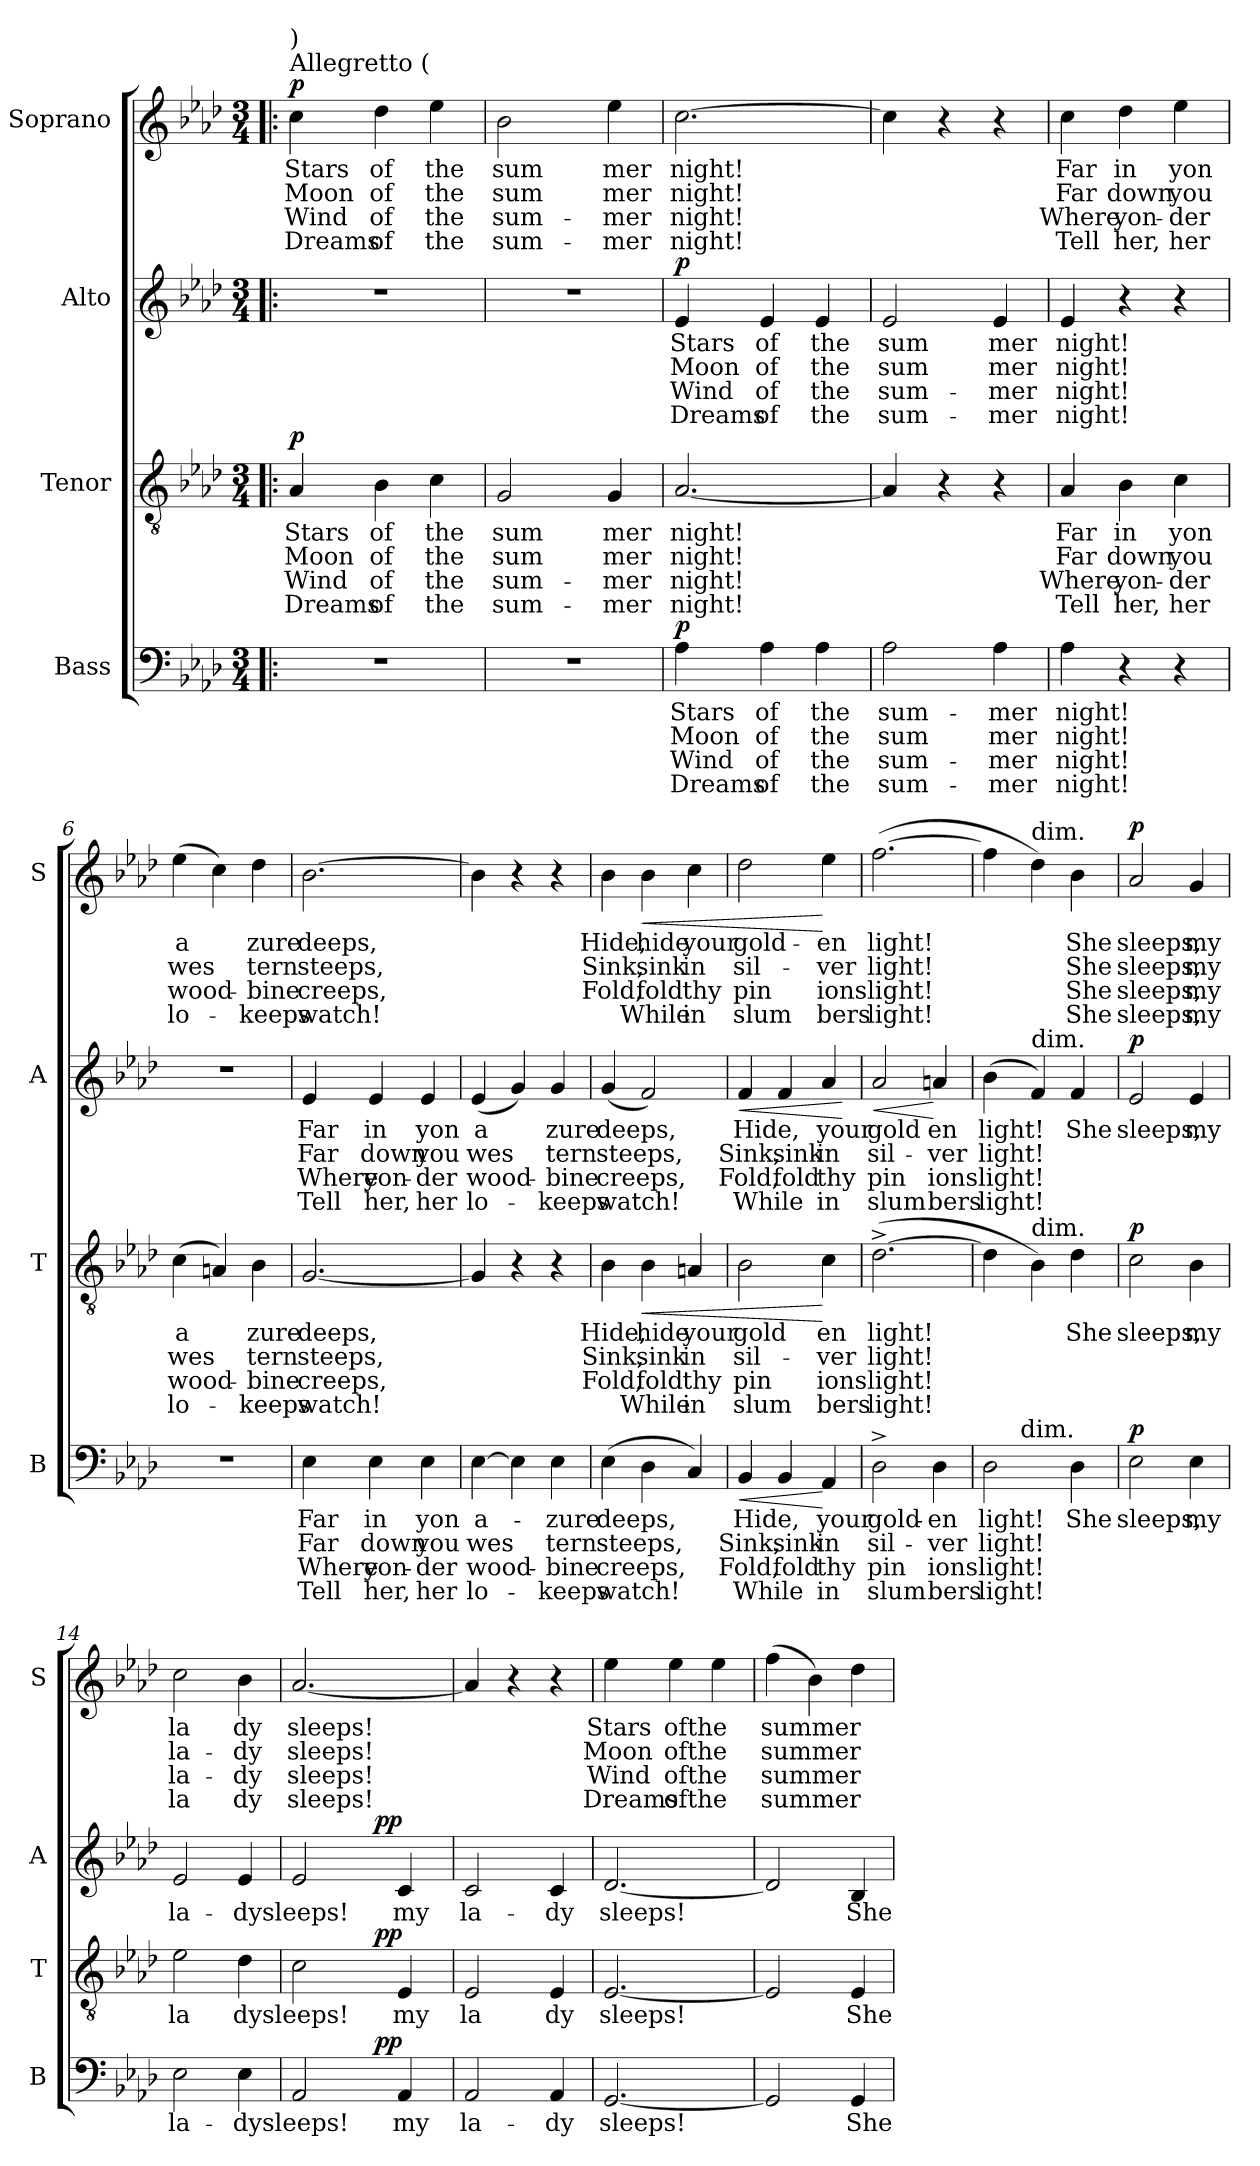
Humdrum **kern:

**kern	**text	**text	**text	**text	**dynam	**kern	**text	**text	**text	**text	**dynam	**kern	**text	**text	**text	**text	**dynam	**kern	**text	**text	**text	**text	**dynam
*part4	*part4	*part4	*part4	*part4	*part4	*part3	*part3	*part3	*part3	*part3	*part3	*part2	*part2	*part2	*part2	*part2	*part2	*part1	*part1	*part1	*part1	*part1	*part1
*staff4	*staff4	*staff4	*staff4	*staff4	*staff4	*staff3	*staff3	*staff3	*staff3	*staff3	*staff3	*staff2	*staff2	*staff2	*staff2	*staff2	*staff2	*staff1	*staff1	*staff1	*staff1	*staff1	*staff1
*I"Bass	*	*	*	*	*	*I"Tenor	*	*	*	*	*	*I"Alto	*	*	*	*	*	*I"Soprano	*	*	*	*	*
*I'B	*	*	*	*	*	*I'T	*	*	*	*	*	*I'A	*	*	*	*	*	*I'S	*	*	*	*	*
*clefF4	*	*	*	*	*	*clefGv2	*	*	*	*	*	*clefG2	*	*	*	*	*	*clefG2	*	*	*	*	*
*k[b-e-a-d-]	*	*	*	*	*	*k[b-e-a-d-]	*	*	*	*	*	*k[b-e-a-d-]	*	*	*	*	*	*k[b-e-a-d-]	*	*	*	*	*
*A-:	*	*	*	*	*	*A-:	*	*	*	*	*	*A-:	*	*	*	*	*	*A-:	*	*	*	*	*
*M3/4	*	*	*	*	*	*M3/4	*	*	*	*	*	*M3/4	*	*	*	*	*	*M3/4	*	*	*	*	*
=1!|:	=1!|:	=1!|:	=1!|:	=1!|:	=1!|:	=1!|:	=1!|:	=1!|:	=1!|:	=1!|:	=1!|:	=1!|:	=1!|:	=1!|:	=1!|:	=1!|:	=1!|:	=1!|:	=1!|:	=1!|:	=1!|:	=1!|:	=1!|:
!	!	!	!	!	!	!	!	!	!	!	!	!	!	!	!	!	!	!LO:TX:a:t=Allegretto (	!	!	!	!	!
!	!	!	!	!	!	!	!	!	!	!	!	!	!	!	!	!	!	!LO:TX:a:t=)	!	!	!	!	!
!LO:N:vis=1	!	!	!	!	!	!	!LO:LY:b	!LO:LY:b	!LO:LY:b	!LO:LY:b	!LO:DY:a	!LO:N:vis=1	!	!	!	!	!	!	!LO:LY:b	!LO:LY:b	!LO:LY:b	!LO:LY:b	!LO:DY:a
2.r	.	.	.	.	.	4A-/	Stars	Moon	Wind	Dreams	p	2.r	.	.	.	.	.	4cc\	Stars	Moon	Wind	Dreams	p
!	!	!	!	!	!	!	!LO:LY:b	!LO:LY:b	!LO:LY:b	!LO:LY:b	!	!	!	!	!	!	!	!	!LO:LY:b	!LO:LY:b	!LO:LY:b	!LO:LY:b	!
.	.	.	.	.	.	4B-\	of	of	of	of	.	.	.	.	.	.	.	4dd-\	of	of	of	of	.
!	!	!	!	!	!	!	!LO:LY:b	!LO:LY:b	!LO:LY:b	!LO:LY:b	!	!	!	!	!	!	!	!	!LO:LY:b	!LO:LY:b	!LO:LY:b	!LO:LY:b	!
.	.	.	.	.	.	4c\	the	the	the	the	.	.	.	.	.	.	.	4ee-\	the	the	the	the	.
=2	=2	=2	=2	=2	=2	=2	=2	=2	=2	=2	=2	=2	=2	=2	=2	=2	=2	=2	=2	=2	=2	=2	=2
!LO:N:vis=1	!	!	!	!	!	!	!LO:LY:b	!LO:LY:b	!LO:LY:b	!LO:LY:b	!	!LO:N:vis=1	!	!	!	!	!	!	!LO:LY:b	!LO:LY:b	!LO:LY:b	!LO:LY:b	!
*	*	*	*	*	*	*	*	*	*	*	*	*	*	*	*	*	*	*^	*	*	*	*	*
2.r	.	.	.	.	.	2G/	sum	sum	sum-	sum-	.	2.r	.	.	.	.	.	2b-\	4ryy	sum	sum	sum-	sum-	.
*	*	*	*	*	*	*	*	*	*	*	*	*	*	*	*	*	*	*MM160	*	*	*	*	*	*
.	.	.	.	.	.	.	.	.	.	.	.	.	.	.	.	.	.	.	2ryy	.	.	.	.	.
!	!	!	!	!	!	!	!LO:LY:b	!LO:LY:b	!LO:LY:b	!LO:LY:b	!	!	!	!	!	!	!	!	!	!LO:LY:b	!LO:LY:b	!LO:LY:b	!LO:LY:b	!
.	.	.	.	.	.	4G/	mer	mer	-mer	-mer	.	.	.	.	.	.	.	4ee-\	.	mer	mer	-mer	-mer	.
=3	=3	=3	=3	=3	=3	=3	=3	=3	=3	=3	=3	=3	=3	=3	=3	=3	=3	=3	=3	=3	=3	=3	=3	=3
!	!LO:LY:b	!LO:LY:b	!LO:LY:b	!LO:LY:b	!LO:DY:a	!	!LO:LY:b	!LO:LY:b	!LO:LY:b	!LO:LY:b	!	!	!LO:LY:b	!LO:LY:b	!LO:LY:b	!LO:LY:b	!LO:DY:a	!	!	!LO:LY:b	!LO:LY:b	!LO:LY:b	!LO:LY:b	!
*	*	*	*	*	*	*	*	*	*	*	*	*	*	*	*	*	*	*v	*v	*	*	*	*	*
4A-\	Stars	Moon	Wind	Dreams	p	[<2.A-/	night!	night!	night!	night!	.	4e-/	Stars	Moon	Wind	Dreams	p	[>2.cc\	night!	night!	night!	night!	.
!	!LO:LY:b	!LO:LY:b	!LO:LY:b	!LO:LY:b	!	!	!	!	!	!	!	!	!LO:LY:b	!LO:LY:b	!LO:LY:b	!LO:LY:b	!	!	!	!	!	!	!
4A-\	of	of	of	of	.	.	.	.	.	.	.	4e-/	of	of	of	of	.	.	.	.	.	.	.
!	!LO:LY:b	!LO:LY:b	!LO:LY:b	!LO:LY:b	!	!	!	!	!	!	!	!	!LO:LY:b	!LO:LY:b	!LO:LY:b	!LO:LY:b	!	!	!	!	!	!	!
4A-\	the	the	the	the	.	.	.	.	.	.	.	4e-/	the	the	the	the	.	.	.	.	.	.	.
=4	=4	=4	=4	=4	=4	=4	=4	=4	=4	=4	=4	=4	=4	=4	=4	=4	=4	=4	=4	=4	=4	=4	=4
!	!LO:LY:b	!LO:LY:b	!LO:LY:b	!LO:LY:b	!	!	!	!	!	!	!	!	!LO:LY:b	!LO:LY:b	!LO:LY:b	!LO:LY:b	!	!	!	!	!	!	!
2A-\	sum-	sum	sum-	sum-	.	4A-/]	.	.	.	.	.	2e-/	sum	sum	sum-	sum-	.	4cc\]	.	.	.	.	.
.	.	.	.	.	.	4r	.	.	.	.	.	.	.	.	.	.	.	4r	.	.	.	.	.
!	!LO:LY:b	!LO:LY:b	!LO:LY:b	!LO:LY:b	!	!	!	!	!	!	!	!	!LO:LY:b	!LO:LY:b	!LO:LY:b	!LO:LY:b	!	!	!	!	!	!	!
4A-\	-mer	mer	-mer	-mer	.	4r	.	.	.	.	.	4e-/	mer	mer	-mer	-mer	.	4r	.	.	.	.	.
=5	=5	=5	=5	=5	=5	=5	=5	=5	=5	=5	=5	=5	=5	=5	=5	=5	=5	=5	=5	=5	=5	=5	=5
!	!LO:LY:b	!LO:LY:b	!LO:LY:b	!LO:LY:b	!	!	!LO:LY:b	!LO:LY:b	!LO:LY:b	!LO:LY:b	!	!	!LO:LY:b	!LO:LY:b	!LO:LY:b	!LO:LY:b	!	!	!LO:LY:b	!LO:LY:b	!LO:LY:b	!LO:LY:b	!
4A-\	night!	night!	night!	night!	.	4A-/	Far	Far	Where	Tell	.	4e-/	night!	night!	night!	night!	.	4cc\	Far	Far	Where	Tell	.
!	!	!	!	!	!	!	!LO:LY:b	!LO:LY:b	!LO:LY:b	!LO:LY:b	!	!	!	!	!	!	!	!	!LO:LY:b	!LO:LY:b	!LO:LY:b	!LO:LY:b	!
4r	.	.	.	.	.	4B-\	in	down	yon-	her,	.	4r	.	.	.	.	.	4dd-\	in	down	yon-	her,	.
!	!	!	!	!	!	!	!LO:LY:b	!LO:LY:b	!LO:LY:b	!LO:LY:b	!	!	!	!	!	!	!	!	!LO:LY:b	!LO:LY:b	!LO:LY:b	!LO:LY:b	!
4r	.	.	.	.	.	4c\	yon	you	-der	her	.	4r	.	.	.	.	.	4ee-\	yon	you	-der	her	.
=6	=6	=6	=6	=6	=6	=6	=6	=6	=6	=6	=6	=6	=6	=6	=6	=6	=6	=6	=6	=6	=6	=6	=6
!LO:N:vis=1	!	!	!	!	!	!	!LO:LY:b	!LO:LY:b	!LO:LY:b	!LO:LY:b	!	!LO:N:vis=1	!	!	!	!	!	!	!LO:LY:b	!LO:LY:b	!LO:LY:b	!LO:LY:b	!
2.r	.	.	.	.	.	(>4c\	a	wes	wood-	lo-	.	2.r	.	.	.	.	.	(>4ee-\	a	wes	wood-	lo-	.
.	.	.	.	.	.	4An/)	.	.	.	.	.	.	.	.	.	.	.	4cc\)	.	.	.	.	.
!	!	!	!	!	!	!	!LO:LY:b	!LO:LY:b	!LO:LY:b	!LO:LY:b	!	!	!	!	!	!	!	!	!LO:LY:b	!LO:LY:b	!LO:LY:b	!LO:LY:b	!
.	.	.	.	.	.	4B-\	zure	tern	-bine	-keeps	.	.	.	.	.	.	.	4dd-\	zure	tern	-bine	-keeps	.
!!LO:LB:g=z
=7	=7	=7	=7	=7	=7	=7	=7	=7	=7	=7	=7	=7	=7	=7	=7	=7	=7	=7	=7	=7	=7	=7	=7
!	!LO:LY:b	!LO:LY:b	!LO:LY:b	!LO:LY:b	!	!	!LO:LY:b	!LO:LY:b	!LO:LY:b	!LO:LY:b	!	!	!LO:LY:b	!LO:LY:b	!LO:LY:b	!LO:LY:b	!	!	!LO:LY:b	!LO:LY:b	!LO:LY:b	!LO:LY:b	!
4E-\	Far	Far	Where	Tell	.	[<2.G/	deeps,	steeps,	creeps,	watch!	.	4e-/	Far	Far	Where	Tell	.	[>2.b-\	deeps,	steeps,	creeps,	watch!	.
!	!LO:LY:b	!LO:LY:b	!LO:LY:b	!LO:LY:b	!	!	!	!	!	!	!	!	!LO:LY:b	!LO:LY:b	!LO:LY:b	!LO:LY:b	!	!	!	!	!	!	!
4E-\	in	down	yon-	her,	.	.	.	.	.	.	.	4e-/	in	down	yon-	her,	.	.	.	.	.	.	.
!	!LO:LY:b	!LO:LY:b	!LO:LY:b	!LO:LY:b	!	!	!	!	!	!	!	!	!LO:LY:b	!LO:LY:b	!LO:LY:b	!LO:LY:b	!	!	!	!	!	!	!
4E-\	yon	you	-der	her	.	.	.	.	.	.	.	4e-/	yon	you	-der	her	.	.	.	.	.	.	.
=8	=8	=8	=8	=8	=8	=8	=8	=8	=8	=8	=8	=8	=8	=8	=8	=8	=8	=8	=8	=8	=8	=8	=8
!	!LO:LY:b	!LO:LY:b	!LO:LY:b	!LO:LY:b	!	!	!	!	!	!	!	!	!LO:LY:b	!LO:LY:b	!LO:LY:b	!LO:LY:b	!	!	!	!	!	!	!
[>4E-\	a-	wes	wood-	lo-	.	4G/]	.	.	.	.	.	(<4e-/	a	wes	wood-	lo-	.	4b-\]	.	.	.	.	.
4E-\]	.	.	.	.	.	4r	.	.	.	.	.	4g/)	.	.	.	.	.	4r	.	.	.	.	.
!	!LO:LY:b	!LO:LY:b	!LO:LY:b	!LO:LY:b	!	!	!	!	!	!	!	!	!LO:LY:b	!LO:LY:b	!LO:LY:b	!LO:LY:b	!	!	!	!	!	!	!
4E-\	zure	tern	-bine	-keeps	.	4r	.	.	.	.	.	4g/	zure	tern	-bine	-keeps	.	4r	.	.	.	.	.
=9	=9	=9	=9	=9	=9	=9	=9	=9	=9	=9	=9	=9	=9	=9	=9	=9	=9	=9	=9	=9	=9	=9	=9
!	!LO:LY:b	!LO:LY:b	!LO:LY:b	!LO:LY:b	!	!	!LO:LY:b	!LO:LY:b	!LO:LY:b	!	!	!	!LO:LY:b	!LO:LY:b	!LO:LY:b	!LO:LY:b	!	!	!LO:LY:b	!LO:LY:b	!LO:LY:b	!	!
(>4E-\	deeps,	steeps,	creeps,	watch!	.	4B-\	Hide,	Sink,	Fold,	.	.	(<4g/	deeps,	steeps,	creeps,	watch!	.	4b-\	Hide,	Sink,	Fold,	.	.
!	!	!	!	!	!	!	!LO:LY:b	!LO:LY:b	!LO:LY:b	!LO:LY:b	!LO:HP:b	!	!	!	!	!	!	!	!LO:LY:b	!LO:LY:b	!LO:LY:b	!LO:LY:b	!LO:HP:b
4D-\	.	.	.	.	.	4B-\	hide	sink	fold	While	<	2f/)	.	.	.	.	.	4b-\	hide	sink	fold	While	<
!	!	!	!	!	!	!	!LO:LY:b	!LO:LY:b	!LO:LY:b	!LO:LY:b	!	!	!	!	!	!	!	!	!LO:LY:b	!LO:LY:b	!LO:LY:b	!LO:LY:b	!
4C/)	.	.	.	.	.	4An/	your	in	thy	in	.	.	.	.	.	.	.	4cc\	your	in	thy	in	.
=10	=10	=10	=10	=10	=10	=10	=10	=10	=10	=10	=10	=10	=10	=10	=10	=10	=10	=10	=10	=10	=10	=10	=10
!	!LO:LY:b	!LO:LY:b	!LO:LY:b	!LO:LY:b	!LO:HP:b	!	!LO:LY:b	!LO:LY:b	!LO:LY:b	!LO:LY:b	!	!	!LO:LY:b	!LO:LY:b	!LO:LY:b	!LO:LY:b	!LO:HP:b	!	!LO:LY:b	!LO:LY:b	!LO:LY:b	!LO:LY:b	!
4BB-/	Hide,	Sink,	Fold,	While	<	2B-\	gold	sil-	pin	slum	.	4f/	Hide,	Sink,	Fold,	While	<	2dd-\	gold-	sil-	pin	slum	.
!	!	!LO:LY:b	!LO:LY:b	!	!	!	!	!	!	!	!	!	!	!LO:LY:b	!LO:LY:b	!	!	!	!	!	!	!	!
4BB-/	.	sink	fold	.	.	.	.	.	.	.	.	4f/	.	sink	fold	.	.	.	.	.	.	.	.
!	!LO:LY:b	!LO:LY:b	!LO:LY:b	!LO:LY:b	!	!	!LO:LY:b	!LO:LY:b	!LO:LY:b	!LO:LY:b	!	!	!LO:LY:b	!LO:LY:b	!LO:LY:b	!LO:LY:b	!	!	!LO:LY:b	!LO:LY:b	!LO:LY:b	!LO:LY:b	!
4AA-/	your	in	thy	in	[	4c\	en	-ver	ions	bers	[	4a-/	your	in	thy	in	.	4ee-\	-en	-ver	ions	bers	[
.	.	.	.	.	.	.	.	.	.	.	.	.	.	.	.	.	[	.	.	.	.	.	.
=11	=11	=11	=11	=11	=11	=11	=11	=11	=11	=11	=11	=11	=11	=11	=11	=11	=11	=11	=11	=11	=11	=11	=11
!	!LO:LY:b	!LO:LY:b	!LO:LY:b	!LO:LY:b	!	!	!LO:LY:b	!LO:LY:b	!LO:LY:b	!LO:LY:b	!	!	!LO:LY:b	!LO:LY:b	!LO:LY:b	!LO:LY:b	!LO:HP:b	!	!LO:LY:b	!LO:LY:b	!LO:LY:b	!LO:LY:b	!
2D-^>\	gold-	sil-	pin	slum	.	(>[>2.d-^>\	light!	light!	light!	light!	.	2a-/	gold	sil-	pin	slum	<	(>[>2.ff\	light!	light!	light!	light!	.
!	!LO:LY:b	!LO:LY:b	!LO:LY:b	!LO:LY:b	!	!	!	!	!	!	!	!	!LO:LY:b	!LO:LY:b	!LO:LY:b	!LO:LY:b	!	!	!	!	!	!	!
4D-\	-en	-ver	ions	bers	.	.	.	.	.	.	.	4an/	en	-ver	ions	bers	[	.	.	.	.	.	.
=12	=12	=12	=12	=12	=12	=12	=12	=12	=12	=12	=12	=12	=12	=12	=12	=12	=12	=12	=12	=12	=12	=12	=12
!	!LO:LY:b	!LO:LY:b	!LO:LY:b	!LO:LY:b	!	!	!	!	!	!	!	!	!LO:LY:b	!LO:LY:b	!LO:LY:b	!LO:LY:b	!	!	!	!	!	!	!
*^	*	*	*	*	*	*	*	*	*	*	*	*	*	*	*	*	*	*	*	*	*	*	*
2D-\	8..ryy	light!	light!	light!	light!	.	4d-\]	.	.	.	.	.	(>4b-\	light!	light!	light!	light!	.	4ff\]	.	.	.	.	.
!	!LO:TX:a:t=dim.	!	!	!	!	!	!	!	!	!	!	!	!	!	!	!	!	!	!	!	!	!	!	!
.	2ryy	.	.	.	.	.	.	.	.	.	.	.	.	.	.	.	.	.	.	.	.	.	.	.
!	!	!	!	!	!	!	!	!	!	!	!	!	!	!	!	!	!	!	!LO:TX:a:t=dim.	!	!	!	!	!
!	!	!	!	!	!	!	!	!	!	!	!	!	!LO:TX:a:t=dim.	!	!	!	!	!	!	!	!	!	!	!
!	!	!	!	!	!	!	!LO:TX:a:t=dim.	!	!	!	!	!	!	!	!	!	!	!	!	!	!	!	!	!
.	.	.	.	.	.	.	4B-\)	.	.	.	.	.	4f/)	.	.	.	.	.	4dd-\)	.	.	.	.	.
!	!	!LO:LY:b	!	!	!	!	!	!LO:LY:b	!	!	!	!	!	!LO:LY:b	!	!	!	!	!	!LO:LY:b	!LO:LY:b	!LO:LY:b	!LO:LY:b	!
4D-\	.	She	.	.	.	.	4d-\	She	.	.	.	.	4f/	She	.	.	.	.	4b-\	She	She	She	She	.
.	32ryy	.	.	.	.	.	.	.	.	.	.	.	.	.	.	.	.	.	.	.	.	.	.	.
!!LO:PB:g=z
=13	=13	=13	=13	=13	=13	=13	=13	=13	=13	=13	=13	=13	=13	=13	=13	=13	=13	=13	=13	=13	=13	=13	=13	=13
!	!	!LO:LY:b	!	!	!	!LO:DY:a	!	!LO:LY:b	!	!	!	!LO:DY:a	!	!LO:LY:b	!	!	!	!LO:DY:a	!	!LO:LY:b	!LO:LY:b	!LO:LY:b	!LO:LY:b	!LO:DY:a
*v	*v	*	*	*	*	*	*	*	*	*	*	*	*	*	*	*	*	*	*	*	*	*	*	*
2E-\	sleeps,	.	.	.	p	2c\	sleeps,	.	.	.	p	2e-/	sleeps,	.	.	.	p	2a-/	sleeps,	sleeps,	sleeps,	sleeps,	p
!	!LO:LY:b	!	!	!	!	!	!LO:LY:b	!	!	!	!	!	!LO:LY:b	!	!	!	!	!	!LO:LY:b	!LO:LY:b	!LO:LY:b	!LO:LY:b	!
4E-\	my	.	.	.	.	4B-\	my	.	.	.	.	4e-/	my	.	.	.	.	4g/	my	my	my	my	.
=14	=14	=14	=14	=14	=14	=14	=14	=14	=14	=14	=14	=14	=14	=14	=14	=14	=14	=14	=14	=14	=14	=14	=14
!	!LO:LY:b	!	!	!	!	!	!LO:LY:b	!	!	!	!	!	!LO:LY:b	!	!	!	!	!	!LO:LY:b	!LO:LY:b	!LO:LY:b	!LO:LY:b	!
2E-\	la-	.	.	.	.	2e-\	la	.	.	.	.	2e-/	la-	.	.	.	.	2cc\	la	la-	la-	la	.
!	!LO:LY:b	!	!	!	!	!	!LO:LY:b	!	!	!	!	!	!LO:LY:b	!	!	!	!	!	!LO:LY:b	!LO:LY:b	!LO:LY:b	!LO:LY:b	!
4E-\	-dysleeps!	.	.	.	.	4d-\	dysleeps!	.	.	.	.	4e-/	-dysleeps!	.	.	.	.	4b-\	dy	-dy	-dy	dy	.
=15	=15	=15	=15	=15	=15	=15	=15	=15	=15	=15	=15	=15	=15	=15	=15	=15	=15	=15	=15	=15	=15	=15	=15
!	!	!	!	!	!	!	!	!	!	!	!	!	!	!	!	!	!	!	!LO:LY:b	!LO:LY:b	!LO:LY:b	!LO:LY:b	!
*^	*	*	*	*	*	*^	*	*	*	*	*	*^	*	*	*	*	*	*	*	*	*	*	*
2AA-/	4ryy	.	.	.	.	.	2c\	4ryy	.	.	.	.	.	2e-/	4ryy	.	.	.	.	.	[<2.a-/	sleeps!	sleeps!	sleeps!	sleeps!	.
.	8ryy	.	.	.	.	.	.	8ryy	.	.	.	.	.	.	8ryy	.	.	.	.	.	.	.	.	.	.	.
.	32ryy	.	.	.	.	.	.	32ryy	.	.	.	.	.	.	32ryy	.	.	.	.	.	.	.	.	.	.	.
!	!	!	!	!	!	!LO:DY:a	!	!	!	!	!	!	!LO:DY:a	!	!	!	!	!	!	!LO:DY:a	!	!	!	!	!	!
.	4ryy	.	.	.	.	pp	.	4ryy	.	.	.	.	pp	.	4ryy	.	.	.	.	pp	.	.	.	.	.	.
!	!	!LO:LY:b	!	!	!	!	!	!	!LO:LY:b	!	!	!	!	!	!	!LO:LY:b	!	!	!	!	!	!	!	!	!	!
4AA-/	.	my	.	.	.	.	4E-/	.	my	.	.	.	.	4c/	.	my	.	.	.	.	.	.	.	.	.	.
.	16.ryy	.	.	.	.	.	.	16.ryy	.	.	.	.	.	.	16.ryy	.	.	.	.	.	.	.	.	.	.	.
=16	=16	=16	=16	=16	=16	=16	=16	=16	=16	=16	=16	=16	=16	=16	=16	=16	=16	=16	=16	=16	=16	=16	=16	=16	=16	=16
!	!	!LO:LY:b	!	!	!	!	!	!	!LO:LY:b	!	!	!	!	!	!	!LO:LY:b	!	!	!	!	!	!	!	!	!	!
*v	*v	*	*	*	*	*	*	*	*	*	*	*	*	*v	*v	*	*	*	*	*	*	*	*	*	*	*
*	*	*	*	*	*	*v	*v	*	*	*	*	*	*	*	*	*	*	*	*	*	*	*	*	*
2AA-/	la-	.	.	.	.	2E-/	la	.	.	.	.	2c/	la-	.	.	.	.	4a-/]	.	.	.	.	.
.	.	.	.	.	.	.	.	.	.	.	.	.	.	.	.	.	.	4r	.	.	.	.	.
!	!LO:LY:b	!	!	!	!	!	!LO:LY:b	!	!	!	!	!	!LO:LY:b	!	!	!	!	!	!	!	!	!	!
4AA-/	-dy	.	.	.	.	4E-/	dy	.	.	.	.	4c/	-dy	.	.	.	.	4r	.	.	.	.	.
=17	=17	=17	=17	=17	=17	=17	=17	=17	=17	=17	=17	=17	=17	=17	=17	=17	=17	=17	=17	=17	=17	=17	=17
!	!LO:LY:b	!	!	!	!	!	!LO:LY:b	!	!	!	!	!	!LO:LY:b	!	!	!	!	!	!LO:LY:b	!LO:LY:b	!LO:LY:b	!LO:LY:b	!
[<2.GG/	sleeps!	.	.	.	.	[<2.E-/	sleeps!	.	.	.	.	[<2.d-/	sleeps!	.	.	.	.	4ee-\	Stars	Moon	Wind	Dreams	.
!	!	!	!	!	!	!	!	!	!	!	!	!	!	!	!	!	!	!	!LO:LY:b	!LO:LY:b	!LO:LY:b	!LO:LY:b	!
.	.	.	.	.	.	.	.	.	.	.	.	.	.	.	.	.	.	4ee-\	ofthe	ofthe	ofthe	ofthe	.
.	.	.	.	.	.	.	.	.	.	.	.	.	.	.	.	.	.	4ee-\	.	.	.	.	.
=18	=18	=18	=18	=18	=18	=18	=18	=18	=18	=18	=18	=18	=18	=18	=18	=18	=18	=18	=18	=18	=18	=18	=18
!	!	!	!	!	!	!	!	!	!	!	!	!	!	!	!	!	!	!	!LO:LY:b	!LO:LY:b	!LO:LY:b	!LO:LY:b	!
2GG/]	.	.	.	.	.	2E-/]	.	.	.	.	.	2d-/]	.	.	.	.	.	(>4ff\	summer	summer	summer	summer	.
.	.	.	.	.	.	.	.	.	.	.	.	.	.	.	.	.	.	4b-\)	.	.	.	.	.
!	!LO:LY:b	!	!	!	!	!	!LO:LY:b	!	!	!	!	!	!LO:LY:b	!	!	!	!	!	!	!	!	!	!
4GG/	She	.	.	.	.	4E-/	She	.	.	.	.	4B-/	She	.	.	.	.	4dd-\	.	.	.	.	.
=	=	=	=	=	=	=	=	=	=	=	=	=	=	=	=	=	=	=	=	=	=	=	=
*-	*-	*-	*-	*-	*-	*-	*-	*-	*-	*-	*-	*-	*-	*-	*-	*-	*-	*-	*-	*-	*-	*-	*-
